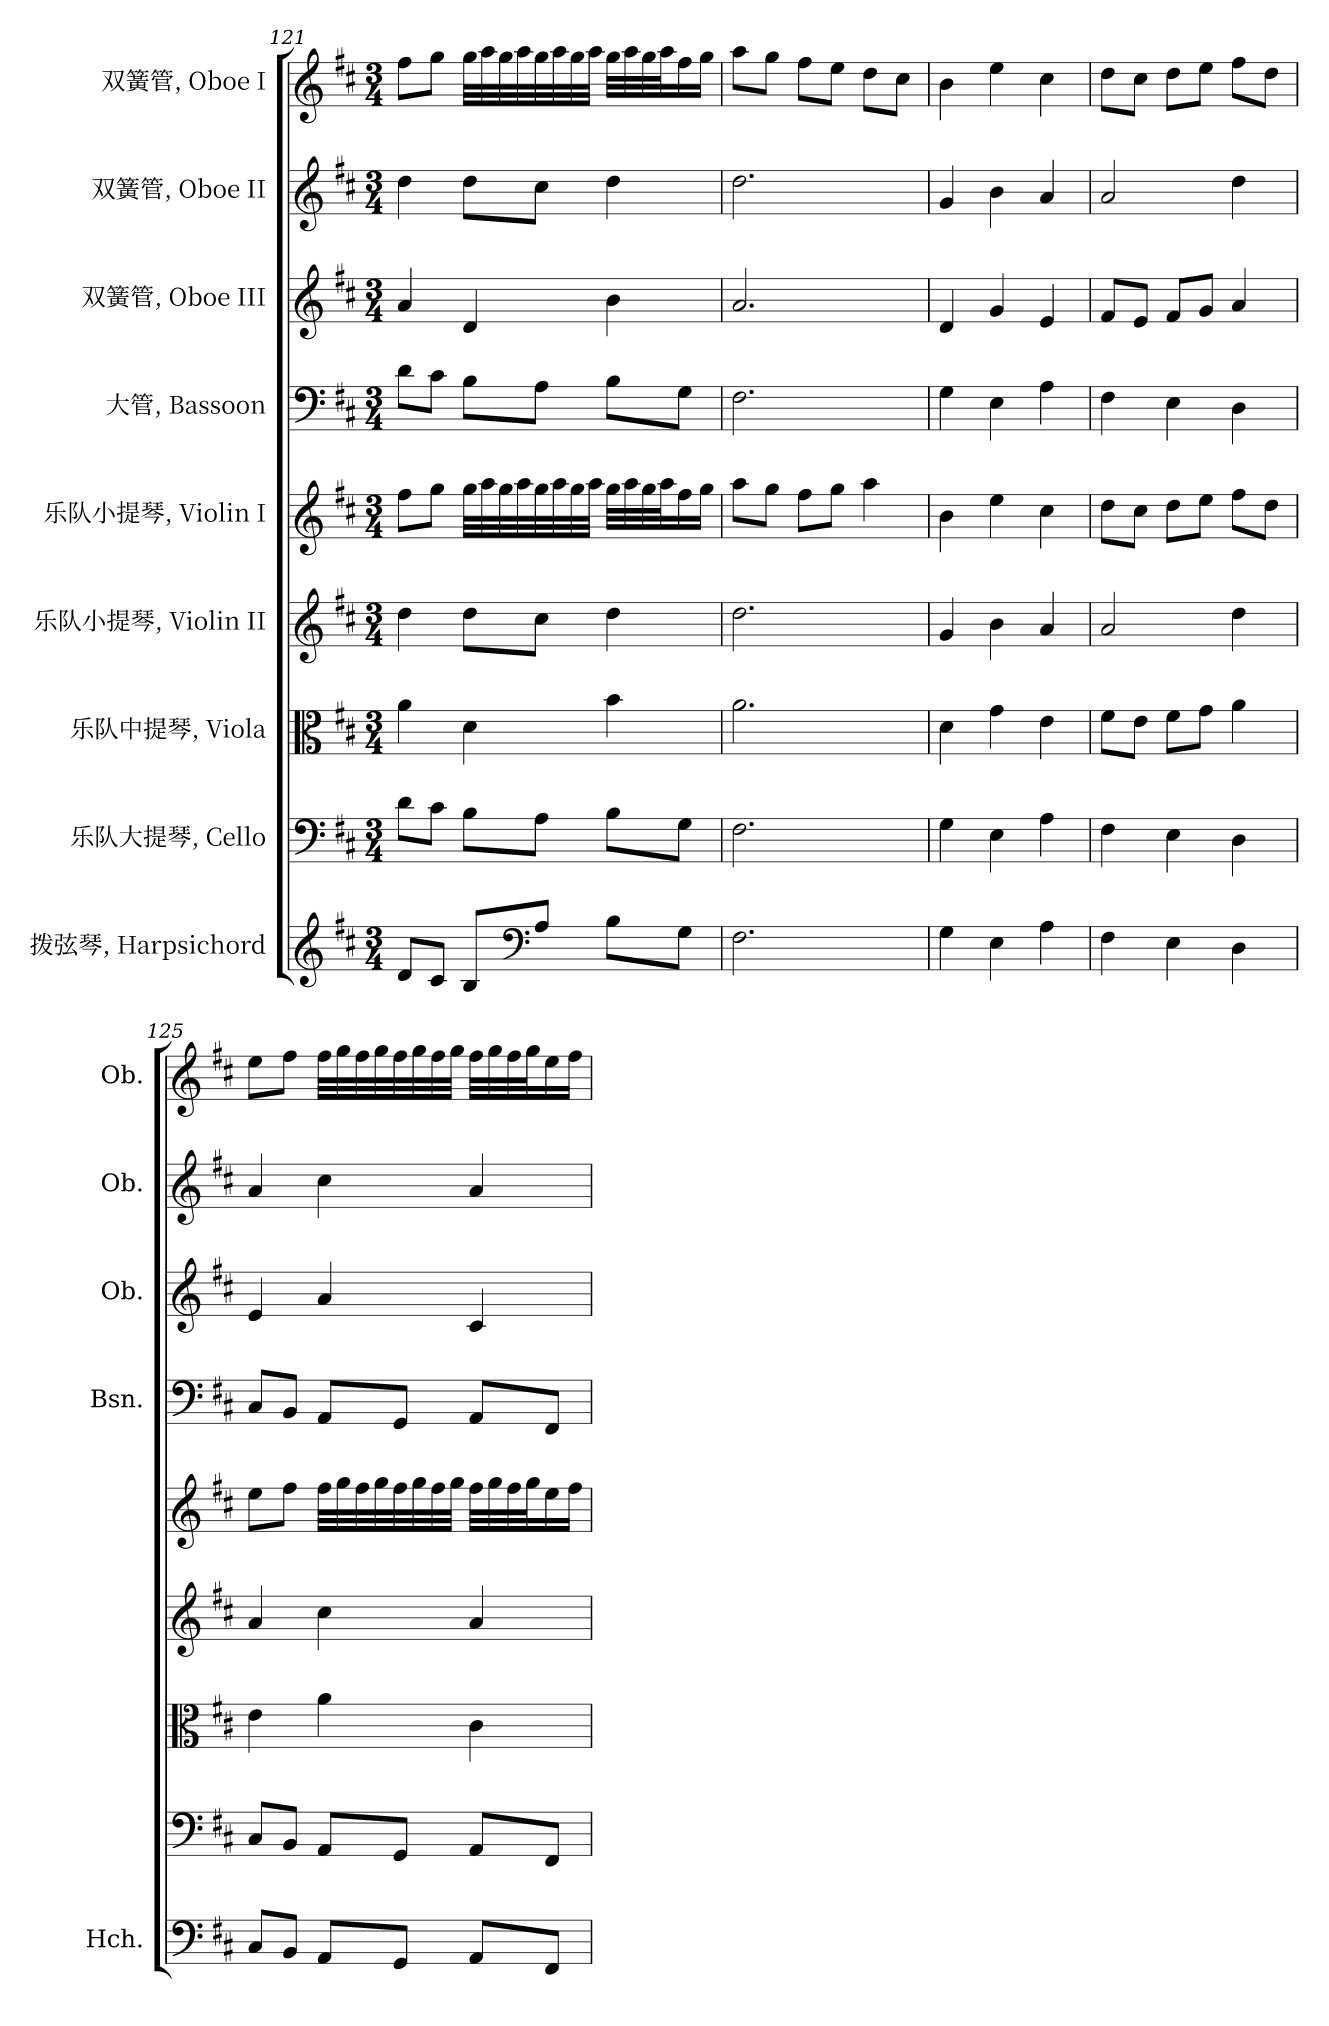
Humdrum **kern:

**kern	**kern	**kern	**kern	**kern	**kern	**kern	**kern	**kern
*part9	*part8	*part7	*part6	*part5	*part4	*part3	*part2	*part1
*staff9	*staff8	*staff7	*staff6	*staff5	*staff4	*staff3	*staff2	*staff1
*I"拨弦琴, Harpsichord	*I"乐队大提琴, Cello	*I"乐队中提琴, Viola	*I"乐队小提琴, Violin II	*I"乐队小提琴, Violin I	*I"大管, Bassoon	*I"双簧管, Oboe III	*I"双簧管, Oboe II	*I"双簧管, Oboe I
*I'Hch.	*	*	*	*	*I'Bsn.	*I'Ob.	*I'Ob.	*I'Ob.
*clefG2	*clefF4	*clefC3	*clefG2	*clefG2	*clefF4	*clefG2	*clefG2	*clefG2
*k[f#c#]	*k[f#c#]	*k[f#c#]	*k[f#c#]	*k[f#c#]	*k[f#c#]	*k[f#c#]	*k[f#c#]	*k[f#c#]
*M3/4	*M3/4	*M3/4	*M3/4	*M3/4	*M3/4	*M3/4	*M3/4	*M3/4
=121	=121	=121	=121	=121	=121	=121	=121	=121
8d/L	8d\L	4a\	4dd\	8ff#\L	8d\L	4a/	4dd\	8ff#\L
8c#/J	8c#\J	.	.	8gg\J	8c#\J	.	.	8gg\J
8B/L	8B\L	4d\	8dd\L	32gg\LLL	8B\L	4d/	8dd\L	32gg\LLL
.	.	.	.	32aa\	.	.	.	32aa\
.	.	.	.	32gg\	.	.	.	32gg\
.	.	.	.	32aa\	.	.	.	32aa\
*clefF4	*	*	*	*	*	*	*	*
8A/J	8A\J	.	8cc#\J	32gg\	8A\J	.	8cc#\J	32gg\
.	.	.	.	32aa\	.	.	.	32aa\
.	.	.	.	32gg\	.	.	.	32gg\
.	.	.	.	32aa\JJJ	.	.	.	32aa\JJJ
8B\L	8B\L	4b\	4dd\	32gg\LLL	8B\L	4b\	4dd\	32gg\LLL
.	.	.	.	32aa\	.	.	.	32aa\
.	.	.	.	32gg\	.	.	.	32gg\
.	.	.	.	32aa\J	.	.	.	32aa\J
8G\J	8G\J	.	.	16ff#\	8G\J	.	.	16ff#\
.	.	.	.	16gg\JJ	.	.	.	16gg\JJ
!!LO:PB:g=z
=122	=122	=122	=122	=122	=122	=122	=122	=122
2.F#\	2.F#\	2.a\	2.dd\	8aa\L	2.F#\	2.a/	2.dd\	8aa\L
.	.	.	.	8gg\J	.	.	.	8gg\J
.	.	.	.	8ff#\L	.	.	.	8ff#\L
.	.	.	.	8gg\J	.	.	.	8ee\J
.	.	.	.	4aa\	.	.	.	8dd\L
.	.	.	.	.	.	.	.	8cc#\J
=123	=123	=123	=123	=123	=123	=123	=123	=123
4G\	4G\	4d\	4g/	4b\	4G\	4d/	4g/	4b\
4E\	4E\	4g\	4b\	4ee\	4E\	4g/	4b\	4ee\
4A\	4A\	4e\	4a/	4cc#\	4A\	4e/	4a/	4cc#\
=124	=124	=124	=124	=124	=124	=124	=124	=124
4F#\	4F#\	8f#\L	2a/	8dd\L	4F#\	8f#/L	2a/	8dd\L
.	.	8e\J	.	8cc#\J	.	8e/J	.	8cc#\J
4E\	4E\	8f#\L	.	8dd\L	4E\	8f#/L	.	8dd\L
.	.	8g\J	.	8ee\J	.	8g/J	.	8ee\J
4D\	4D\	4a\	4dd\	8ff#\L	4D\	4a/	4dd\	8ff#\L
.	.	.	.	8dd\J	.	.	.	8dd\J
=125	=125	=125	=125	=125	=125	=125	=125	=125
8C#/L	8C#/L	4e\	4a/	8ee\L	8C#/L	4e/	4a/	8ee\L
8BB/J	8BB/J	.	.	8ff#\J	8BB/J	.	.	8ff#\J
8AA/L	8AA/L	4a\	4cc#\	32ff#\LLL	8AA/L	4a/	4cc#\	32ff#\LLL
.	.	.	.	32gg\	.	.	.	32gg\
.	.	.	.	32ff#\	.	.	.	32ff#\
.	.	.	.	32gg\	.	.	.	32gg\
8GG/J	8GG/J	.	.	32ff#\	8GG/J	.	.	32ff#\
.	.	.	.	32gg\	.	.	.	32gg\
.	.	.	.	32ff#\	.	.	.	32ff#\
.	.	.	.	32gg\JJJ	.	.	.	32gg\JJJ
8AA/L	8AA/L	4c#\	4a/	32ff#\LLL	8AA/L	4c#/	4a/	32ff#\LLL
.	.	.	.	32gg\	.	.	.	32gg\
.	.	.	.	32ff#\	.	.	.	32ff#\
.	.	.	.	32gg\J	.	.	.	32gg\J
8FF#/J	8FF#/J	.	.	16ee\	8FF#/J	.	.	16ee\
.	.	.	.	16ff#\JJ	.	.	.	16ff#\JJ
=	=	=	=	=	=	=	=	=
*-	*-	*-	*-	*-	*-	*-	*-	*-
